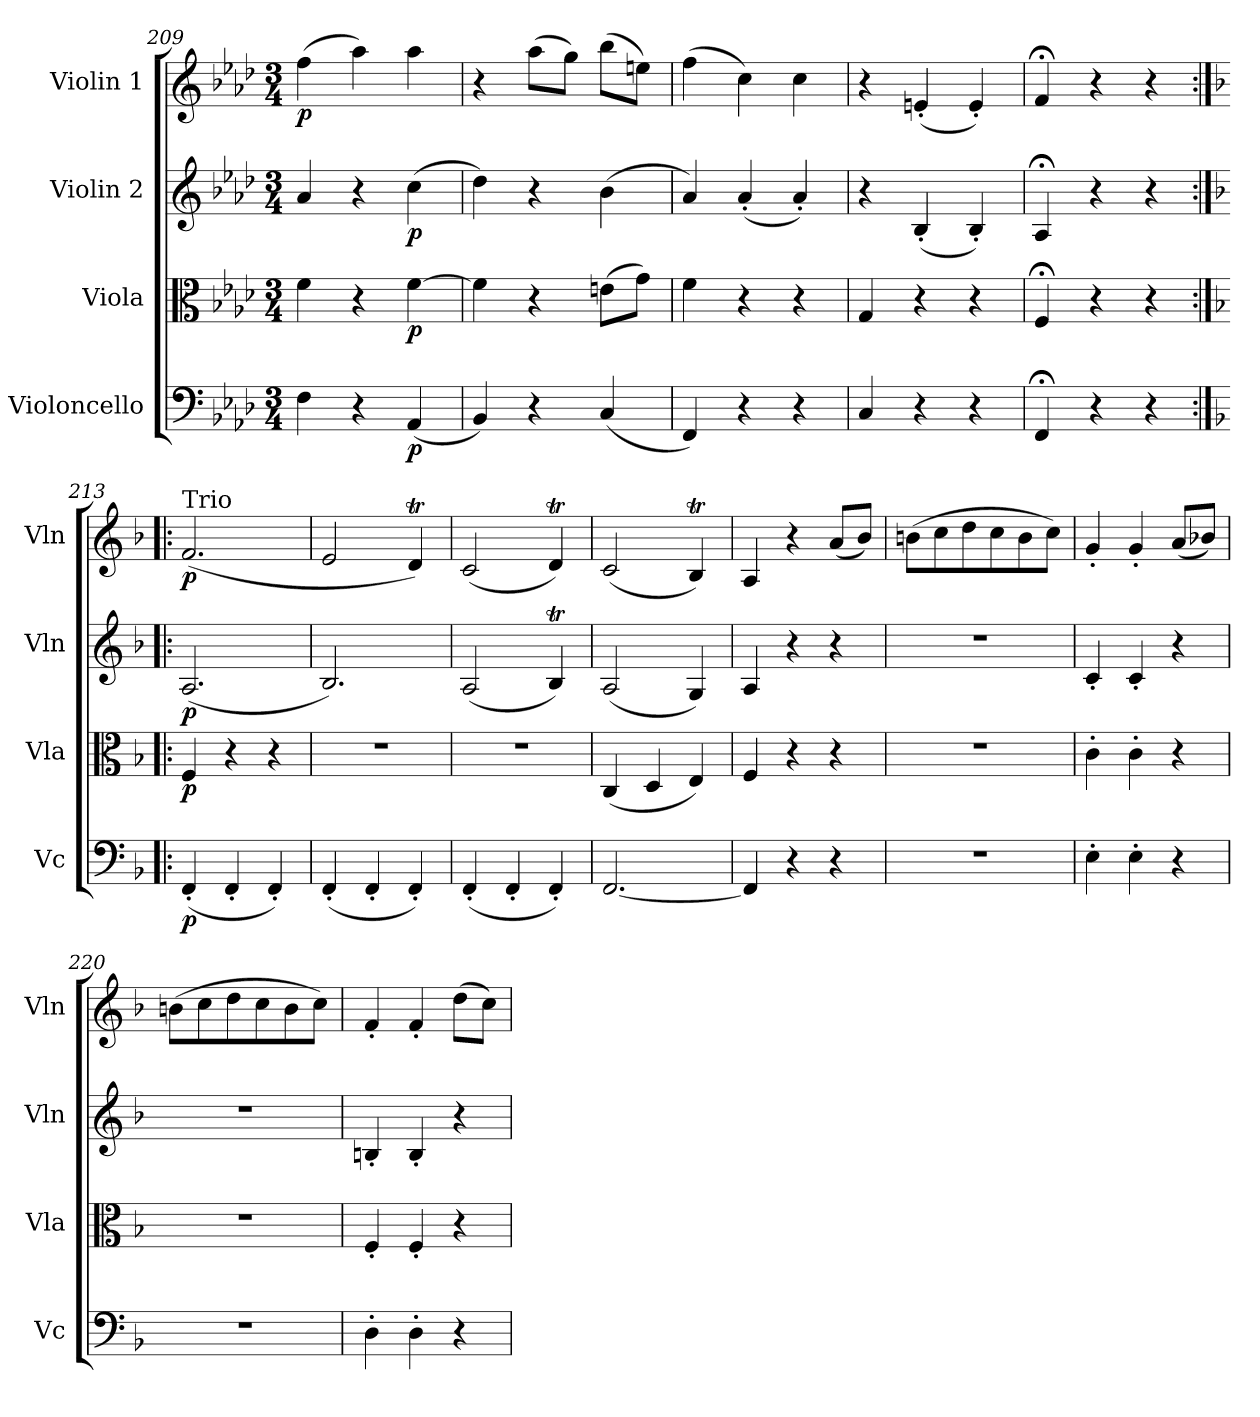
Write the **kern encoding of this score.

**kern	**dynam	**kern	**dynam	**kern	**dynam	**kern	**dynam
*part4	*part4	*part3	*part3	*part2	*part2	*part1	*part1
*staff4	*staff4	*staff3	*staff3	*staff2	*staff2	*staff1	*staff1
*I"Violoncello	*	*I"Viola	*	*I"Violin 2	*	*I"Violin 1	*
*I'Vc	*	*I'Vla	*	*I'Vln	*	*I'Vln	*
*clefF4	*	*clefC3	*	*clefG2	*	*clefG2	*
*k[b-e-a-d-]	*	*k[b-e-a-d-]	*	*k[b-e-a-d-]	*	*k[b-e-a-d-]	*
*M3/4	*	*M3/4	*	*M3/4	*	*M3/4	*
=209	=209	=209	=209	=209	=209	=209	=209
!	!	!	!	!	!	!	!LO:DY:b
4F\	.	4f\	.	4a-/	.	(>4ff\	p
4r	.	4r	.	4r	.	4aa-\)	.
!	!LO:DY:b	!	!LO:DY:b	!	!LO:DY:b	!	!
(<4AA-/	p	[4f\	p	(>4cc\	p	4aa-\	.
=210	=210	=210	=210	=210	=210	=210	=210
4BB-/)	.	4f\]	.	4dd-\)	.	4r	.
4r	.	4r	.	4r	.	(>8aa-\L	.
.	.	.	.	.	.	8gg\J)	.
(<4C/	.	(>8en\L	.	(>4b-\	.	(>8bb-\L	.
.	.	8g\J)	.	.	.	8een\J)	.
=211	=211	=211	=211	=211	=211	=211	=211
4FF/)	.	4f\	.	4a-/)	.	(>4ff\	.
4r	.	4r	.	(<4a-'/	.	4cc\)	.
4r	.	4r	.	4a-'/)	.	4cc\	.
=212	=212	=212	=212	=212	=212	=212	=212
4C/	.	4G/	.	4r	.	4r	.
4r	.	4r	.	(<4B-'/	.	(<4en'/	.
4r	.	4r	.	4B-'/)	.	4e'/)	.
=212X3	=212X3	=212X3	=212X3	=212X3	=212X3	=212X3	=212X3
4FF;</	.	4F;</	.	4A-;</	.	4f;</	.
4r	.	4r	.	4r	.	4r	.
4r	.	4r	.	4r	.	4r	.
!!LO:LB:g=z
=213:|!|:	=213:|!|:	=213:|!|:	=213:|!|:	=213:|!|:	=213:|!|:	=213:|!|:	=213:|!|:
*k[b-]	*	*k[b-]	*	*k[b-]	*	*k[b-]	*
!	!	!	!	!	!	!LO:TX:a:t=Trio	!
!	!LO:DY:b	!	!LO:DY:b	!	!LO:DY:b	!	!LO:DY:b
(<4FF'/	p	4F/	p	(<2.A/	p	(>2.f/	p
4FF'/	.	4r	.	.	.	.	.
4FF'/)	.	4r	.	.	.	.	.
=214	=214	=214	=214	=214	=214	=214	=214
(<4FF'/	.	2.r	.	2.B-/)	.	2e/	.
4FF'/	.	.	.	.	.	.	.
4FF'/)	.	.	.	.	.	4dT/)	.
=215	=215	=215	=215	=215	=215	=215	=215
(<4FF'/	.	2.r	.	(<2A/	.	(<2c/	.
4FF'/	.	.	.	.	.	.	.
4FF'/)	.	.	.	4B-T/)	.	4dT/)	.
=216	=216	=216	=216	=216	=216	=216	=216
[2.FF/	.	(<4C/	.	(<2A/	.	(<2c/	.
.	.	4D/	.	.	.	.	.
.	.	4E/)	.	4G/)	.	4B-T/)	.
=217	=217	=217	=217	=217	=217	=217	=217
4FF/]	.	4F/	.	4A/	.	4A/	.
4r	.	4r	.	4r	.	4r	.
4r	.	4r	.	4r	.	(<8a/L	.
.	.	.	.	.	.	8b-/J)	.
=218	=218	=218	=218	=218	=218	=218	=218
2.r	.	2.r	.	2.r	.	(>8bn\L	.
.	.	.	.	.	.	8cc\	.
.	.	.	.	.	.	8dd\	.
.	.	.	.	.	.	8cc\	.
.	.	.	.	.	.	8b\	.
.	.	.	.	.	.	8cc\J)	.
=219	=219	=219	=219	=219	=219	=219	=219
4E'\	.	4c'\	.	4c'/	.	4g'/	.
4E'\	.	4c'\	.	4c'/	.	4g'/	.
4r	.	4r	.	4r	.	(<8a/L	.
.	.	.	.	.	.	8b-X/J)	.
=220	=220	=220	=220	=220	=220	=220	=220
2.r	.	2.r	.	2.r	.	(>8bn\L	.
.	.	.	.	.	.	8cc\	.
.	.	.	.	.	.	8dd\	.
.	.	.	.	.	.	8cc\	.
.	.	.	.	.	.	8b\	.
.	.	.	.	.	.	8cc\J)	.
!!LO:LB:g=z
=221	=221	=221	=221	=221	=221	=221	=221
4D'\	.	4F'/	.	4Bn'/	.	4f'/	.
4D'\	.	4F'/	.	4B'/	.	4f'/	.
4r	.	4r	.	4r	.	(>8dd\L	.
.	.	.	.	.	.	8cc\J)	.
=	=	=	=	=	=	=	=
*-	*-	*-	*-	*-	*-	*-	*-
